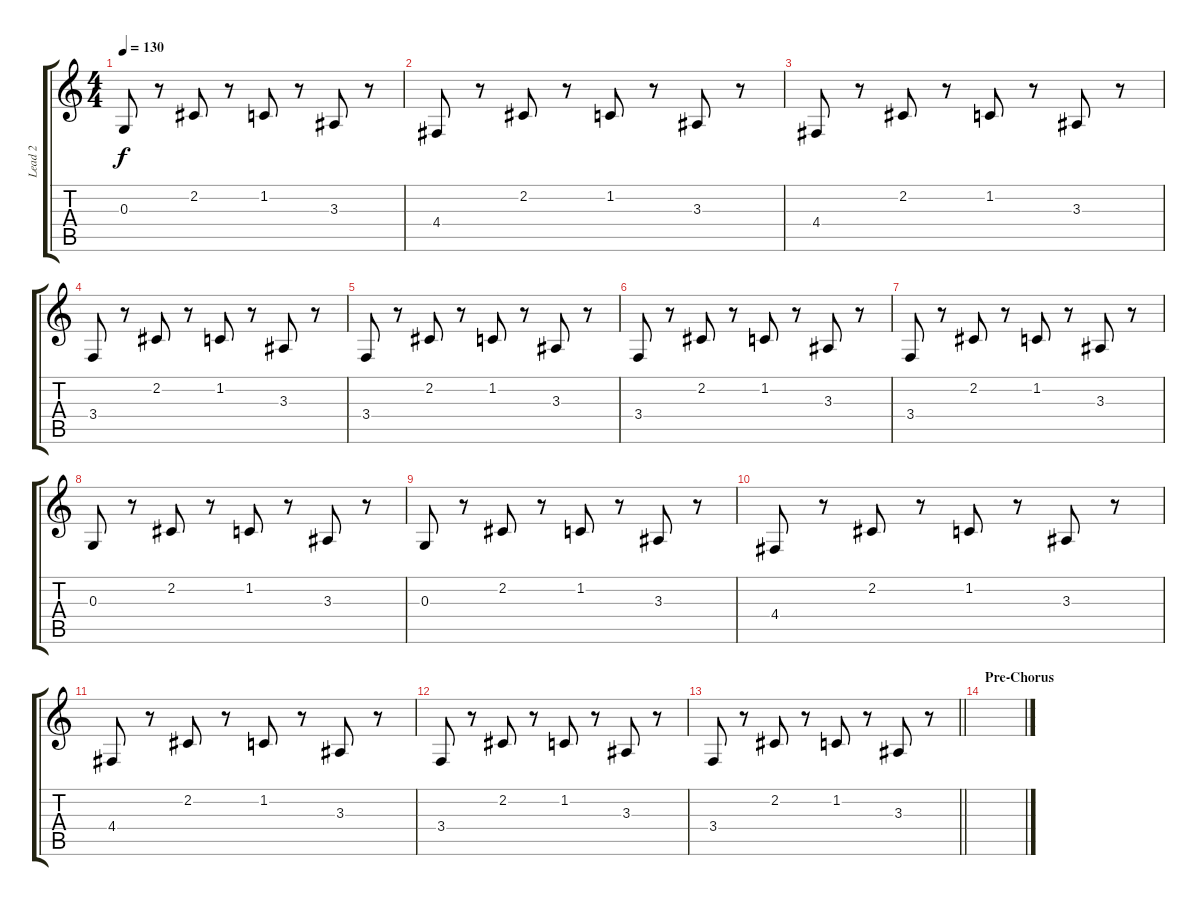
\track ("Lead 2" "Lead 2") {instrument lead2sawtooth}
\staff {score tabs}
\tuning (E4 B3 G3 D3 A2 E2) {hide}
\ts (4 4)
\tempo 130
\clef g2
\ks c
0.3.8{dy f} r.8 2.2.8 r.8 1.2.8 r.8 3.3.8 r.8 |
4.4.8 r.8 2.2.8 r.8 1.2.8 r.8 3.3.8 r.8 |
4.4.8 r.8 2.2.8 r.8 1.2.8 r.8 3.3.8 r.8 |
3.4.8 r.8 2.2.8 r.8 1.2.8 r.8 3.3.8 r.8 |
3.4.8 r.8 2.2.8 r.8 1.2.8 r.8 3.3.8 r.8 |
3.4.8 r.8 2.2.8 r.8 1.2.8 r.8 3.3.8 r.8 |
3.4.8 r.8 2.2.8 r.8 1.2.8 r.8 3.3.8 r.8 |
0.3.8 r.8 2.2.8 r.8 1.2.8 r.8 3.3.8 r.8 |
0.3.8 r.8 2.2.8 r.8 1.2.8 r.8 3.3.8 r.8 |
4.4.8 r.8 2.2.8 r.8 1.2.8 r.8 3.3.8 r.8 |
4.4.8 r.8 2.2.8 r.8 1.2.8 r.8 3.3.8 r.8 |
3.4.8 r.8 2.2.8 r.8 1.2.8 r.8 3.3.8 r.8 |
\barLineRight lightlight
3.4.8 r.8 2.2.8 r.8 1.2.8 r.8 3.3.8 r.8 |
\section ("" "Pre-Chorus")
